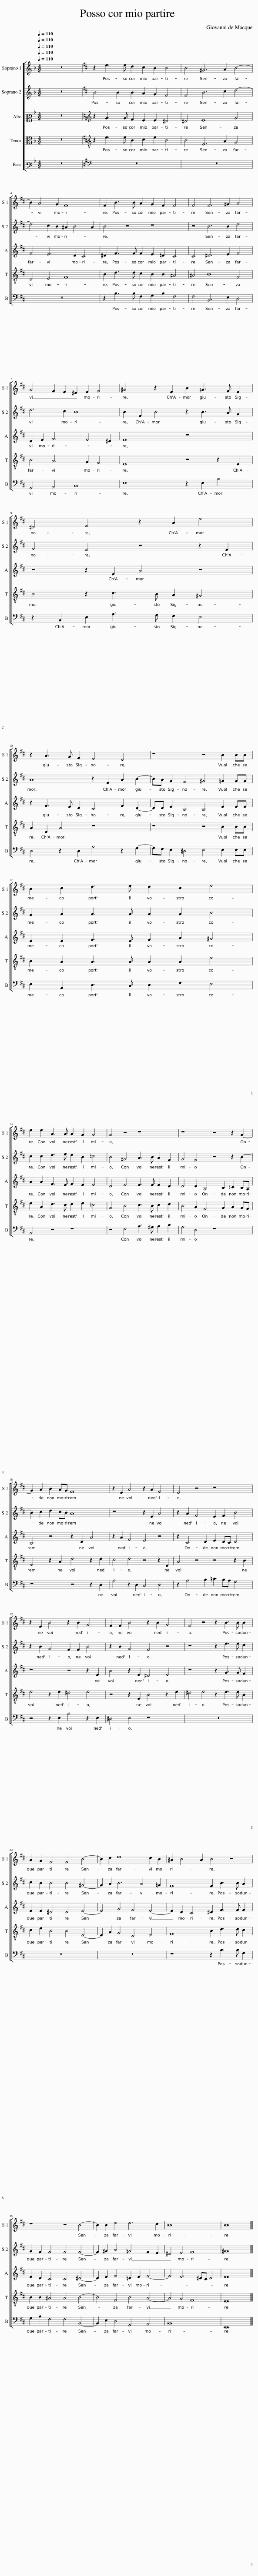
X:1
%%score [ 1 2 3 4 5 ]
L:1/8
Q:1/4=110
M:4/2
I:linebreak $
K:F
V:1 treble
V:2 treble
V:3 alto2
V:4 alto
V:5 bass3
V:1
 z16 |[K:D] z2 e3 e d2 c2 B2 B4 | B4 ^G6 A2 B4- |$ B2 A4 G2 F8 | F2 B3 B A2 G2 F2 F4 | %5
 F4 F6 ^G2 A4 |$ G4 F2 E2 ^D2 E2 F4 | ^G4 z2 E2 B2 =G3 F E2 |$ ^D4 E4 z2 A2 e4 |$ z2 A3 G F2 E4 D4 | %10
 z8 z4 B2 BB |$ B2 c2 d3 e d2 c2 e4 |$ e2 e2 A3 A A2 G2 G4 | G4 z4 z8 | z8 z4 z2 G2- |$ %15
 G2 A2 B2 AG F8 | z2 E2 A4 z2 A2 F4 | E4 z4 z8 |$ z2 E2 B4 z2 B2 G4 | F2 F2 B4 z2 B2 G4 | %20
 F4 z4 z2 B3 B B2 |$ A2 G2 F4 F4 B4- | B2 c2 d8 c2 B2 | ^A2 B4 A2 B4 z4 |$ z8 z4 B4- | %25
 B2 B2 d4 d6 c2 | B16 | B16 |] %28
V:2
 z16 |[K:D] B4 B2 B2 A2 G2 F4 | F4 B6 c2 d4- |$ d4 c2 B2 ^A2 B4 A2 | B4 z4 z8 | %5
 z4 B6 B2 d4 |$ d6 c2 B8 | B2 E2 B4 z2 B3 A G2 |$ F4 E4 z4 z2 E2 |$ A8 z2 E2 A2 B2- | %10
 BA G2 F4 ^G4 =G2 GG |$ G2 A2 A3 A A2 A2 B4 |$ c2 c2 d3 e d2 B2 =c4 | B4 ^G4 A3 B A2 F2 | G4 F4 z4 z2 B2- |$ %15
 B2 c2 d2 cB A8 | z8 z2 E2 A4 | z2 A2 F4 E2 F2 B4 |$ z2 B2 G4 F2 F2 B4 | z2 B2 G4 F4 z4 | %20
 z8 z2 e3 e d2 |$ c2 B2 B4 B4 ^G4- | G2 A2 B6 A4 =G2 | F8 F2 B3 B A2 |$ G2 F2 F4 F4 F4- | %25
 F2 ^G2 A4 =G4 F2 E2 | ^D4 E4 F8 | ^G16 |] %28
V:3
 z16 |[K:D][K:treble] z2 G3 G F2 E2 E2 ^D4 | ^D4 E8 G4 |$ F4 E6 D2 C4 | ^D2 F3 F F2 E2 =D2 C4 | %5
 C4 ^D6 E2 F4 |$ D2 E2 F6 E4 ^D2 | E8 z8 |$ z4 z2 E2 A4 z4 |$ z2 F3 E D2 C4 F2 D2- | %10
 DD E2 B,4 B,4 E2 EE |$ E2 E2 F3 E F2 A2 ^G4 |$ A2 A2 F3 E F2 E2 E4 | D4 E4 E3 E E2 D2 | D4 D2 A,4 B,2 =C2 B,A, |$ %15
 B,4 z4 z2 D2 A4 | z2 A2 F4 E4 z4 | z2 C4 D2 E2 DC D4 |$ z8 z4 z2 E2 | B4 z2 E2 ^D4 E4 | %20
 z8 z2 G3 G F2 |$ E2 E2 ^D4 D4 E4- | E4 G4 F4 E4- | E2 D2 C4 ^D2 F3 F F2 |$ E2 D2 C4 C4 ^D4- | %25
 D2 E2 F4 =D2 E2 F4- | F4 E6 ^DC D4 | E16 |] %28
V:4
 z16 |[K:D][K:treble-8] z2 e3 e B2 c2 e2 B4 | B4 E6 A2 G4 |$ D4 E4 F8 | B2 d3 d c2 B2 B2 ^A4 | %5
 ^A4 B8 F4 |$ B4 A6 G2 F4 | E8 z4 z2 E2 |$ B4 z2 c3 B A2 ^G4 |$ A2 D2 A4 z8 | %10
 z8 z4 B2 BB |$ B2 A2 A3 A A2 A2 e4 |$ e2 A2 d3 c d2 e2 =c4 | G4 B4 c3 B c2 d2 | B4 A2 F4 G2 A2 GF |$ %15
 E4 z2 A2 d4 z2 d2 | c4 d4 z4 z2 D2 | A4 z4 z4 z2 B2 |$ e4 z2 e2 ^d4 e4 | z4 z2 E2 B4 z2 e2 | %20
 ^d4 e4 z2 e3 e B2 |$ c2 e2 B4 B4 E4- | E2 A2 G4 D4 E4 | F8 B2 d3 d c2 |$ B2 B2 ^A4 A4 B4- | %25
 B4 F4 B4 A4- | A4 G4 F8 | E16 |] %28
V:5
 z16 |[K:D][K:bass] z16 | z16 |$ z16 | z2 B,3 B, F,2 G,2 B,2 F,4 | %5
 F,4 B,,6 E,2 D,4 |$ G,,4 A,,4 B,,8 | E,8 z2 E,2 B,4 |$ z2 B,,2 E,2 A,3 G, F,2 E,4 |$ D,4 z2 D,2 A,4 z2 G,2- | %10
 G,F, E,2 ^D,4 E,4 E,2 E,E, |$ E,2 A,,2 D,3 C, D,2 F,2 E,4 |$ A,,4 z4 z8 | z4 E,4 A,3 ^G, A,2 B,2 | G,4 D,4 z8 |$ %15
 z8 z4 z2 D,2 | A,4 z2 D,2 C,4 D,4 | z2 A,4 B,2 =C2 B,A, G,4 |$ z4 z2 E,2 B,4 z2 E,2 | ^D,4 E,4 z8 | %20
 z16 |$ z16 | z16 | z8 z2 B,3 B, F,2 |$ G,2 B,2 F,4 F,4 B,,4- | %25
 B,,2 E,2 D,4 G,,4 A,,4 | B,,16 | E,,16 |] %28
